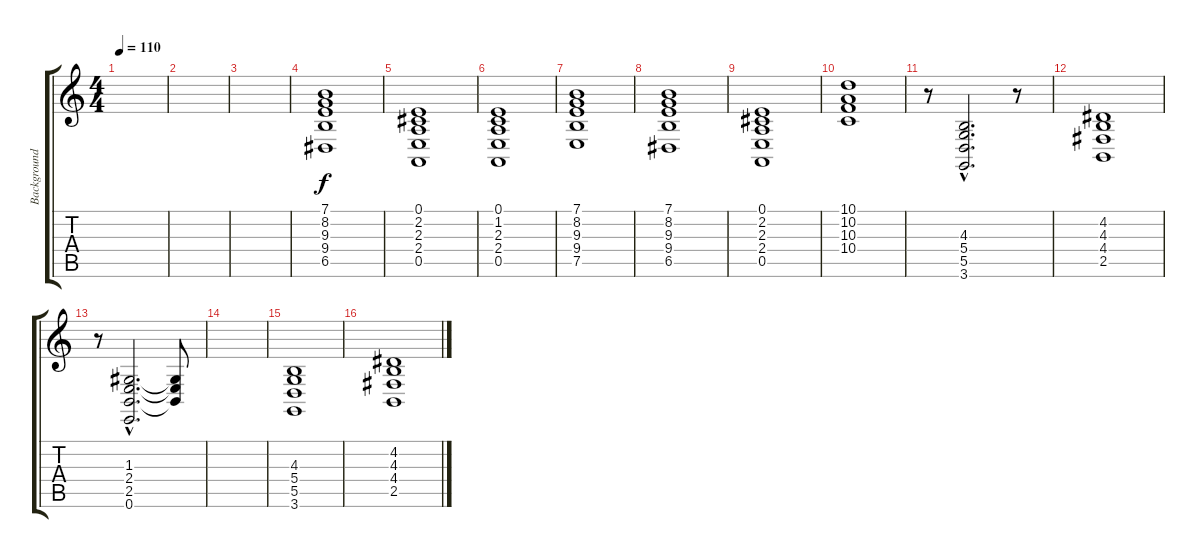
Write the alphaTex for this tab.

\track ("Background Noise" "Background") {instrument pad4choir}
\staff {score tabs}
\tuning (E4 B3 G3 D3 A2 E2) {hide}
\ts (4 4)
\tempo 110
\clef g2
\ks c
|
|
|
(7.1 8.2 9.3 9.4 6.5).1{volume 7} |
(0.1 2.2 2.3 2.4 0.5).1 |
(0.1 1.2 2.3 2.4 0.5).1 |
(7.1 8.2 9.3 9.4 7.5).1 |
(7.1 8.2 9.3 9.4 6.5).1 |
(0.1 2.2 2.3 2.4 0.5).1 |
(10.1 10.2 10.3 10.4).1{volume 10} |
r.8{volume 7} (4.3{hac} 5.4{hac} 5.5{hac} 3.6{hac}).2{d} r.8 |
(4.2 4.3 4.4 2.5).1 |
r.8 (1.3{hac} 2.4{hac} 2.5{hac} 0.6{hac}).2{d} (1.3{t} 2.4{t} 2.5{t}).8 |
|
(4.3 5.4 5.5 3.6).1 |
(4.2 4.3 4.4 2.5).1
